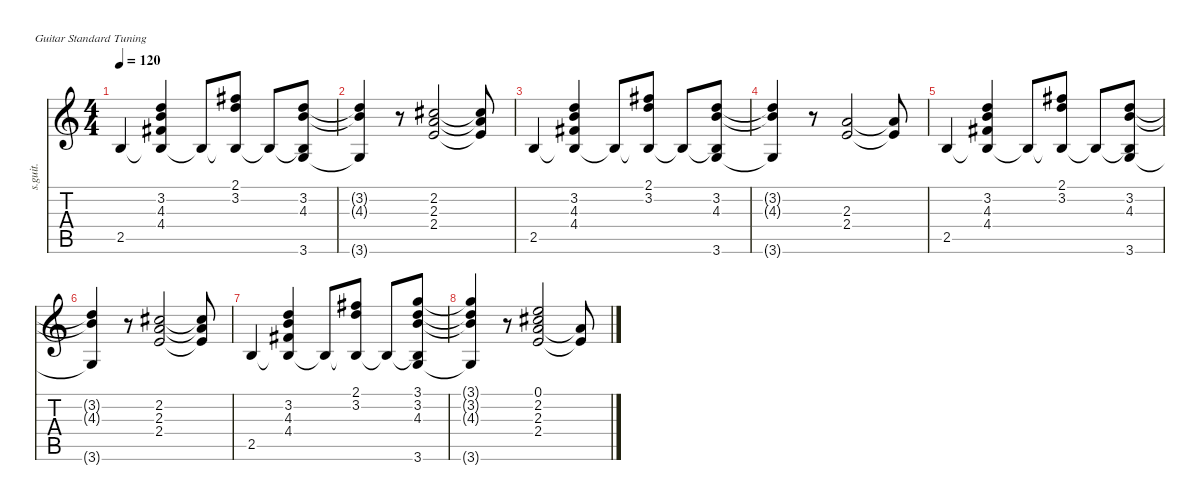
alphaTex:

\defaultSystemsLayout 4
\hideDynamics
\bracketExtendMode nobrackets
\otherSystemsTrackNameOrientation horizontal
\track ("Steel Guitar" "s.guit.") {instrument acousticguitarsteel}
\staff {score tabs}
\tuning (E4 B3 G3 D3 A2 E2)
\ts (4 4)
\tempo 120
\clef g2
\ks c
2.5.4{dy mf instrument acousticguitarsteel beam Up} (4.3 3.2 4.4{acc #} 2.5{t}).4{beam Up} 2.5{t}.8{beam Up} (2.1{acc #} 3.2 2.5{t}).8{beam Up} 2.5{t}.8{beam Up} (3.2 4.3 3.6 2.5{t}).8{beam Up} |
(3.6{t} 4.3{t} 3.2{t}).4{beam Up} r.8{beam Up} (2.2{acc #} 2.3 2.4).2{beam Up} (2.4{t} 2.3{t} 2.2{t acc #}).8{beam Up} |
2.5.4{beam Up} (4.3 3.2 4.4{acc #} 2.5{t}).4{beam Up} 2.5{t}.8{beam Up} (2.1{acc #} 3.2 2.5{t}).8{beam Up} 2.5{t}.8{beam Up} (3.2 4.3 3.6 2.5{t}).8{beam Up} |
(3.6{t} 4.3{t} 3.2{t}).4{beam Up} r.8{beam Up} (2.3 2.4).2{beam Up} (2.4{t} 2.3{t}).8{beam Up} |
2.5.4{beam Up} (4.3 3.2 4.4{acc #} 2.5{t}).4{beam Up} 2.5{t}.8{beam Up} (2.1{acc #} 3.2 2.5{t}).8{beam Up} 2.5{t}.8{beam Up} (3.2 4.3 3.6 2.5{t}).8{beam Up} |
(3.6{t} 4.3{t} 3.2{t}).4{beam Up} r.8{beam Up} (2.2{acc #} 2.3 2.4).2{beam Up} (2.4{t} 2.3{t} 2.2{t acc #}).8{beam Up} |
2.5.4{beam Up} (4.3 3.2 4.4{acc #} 2.5{t}).4{beam Up} 2.5{t}.8{beam Up} (2.1{acc #} 3.2 2.5{t}).8{beam Up} 2.5{t}.8{beam Up} (3.2 4.3 3.6 2.5{t} 3.1).8{beam Up} |
(3.6{t} 4.3{t} 3.2{t} 3.1{t}).4{beam Up} r.8{beam Up} (2.3 2.4 2.2{acc #} 0.1).2{beam Up} (2.4{t} 2.3{t}).8{beam Up}
